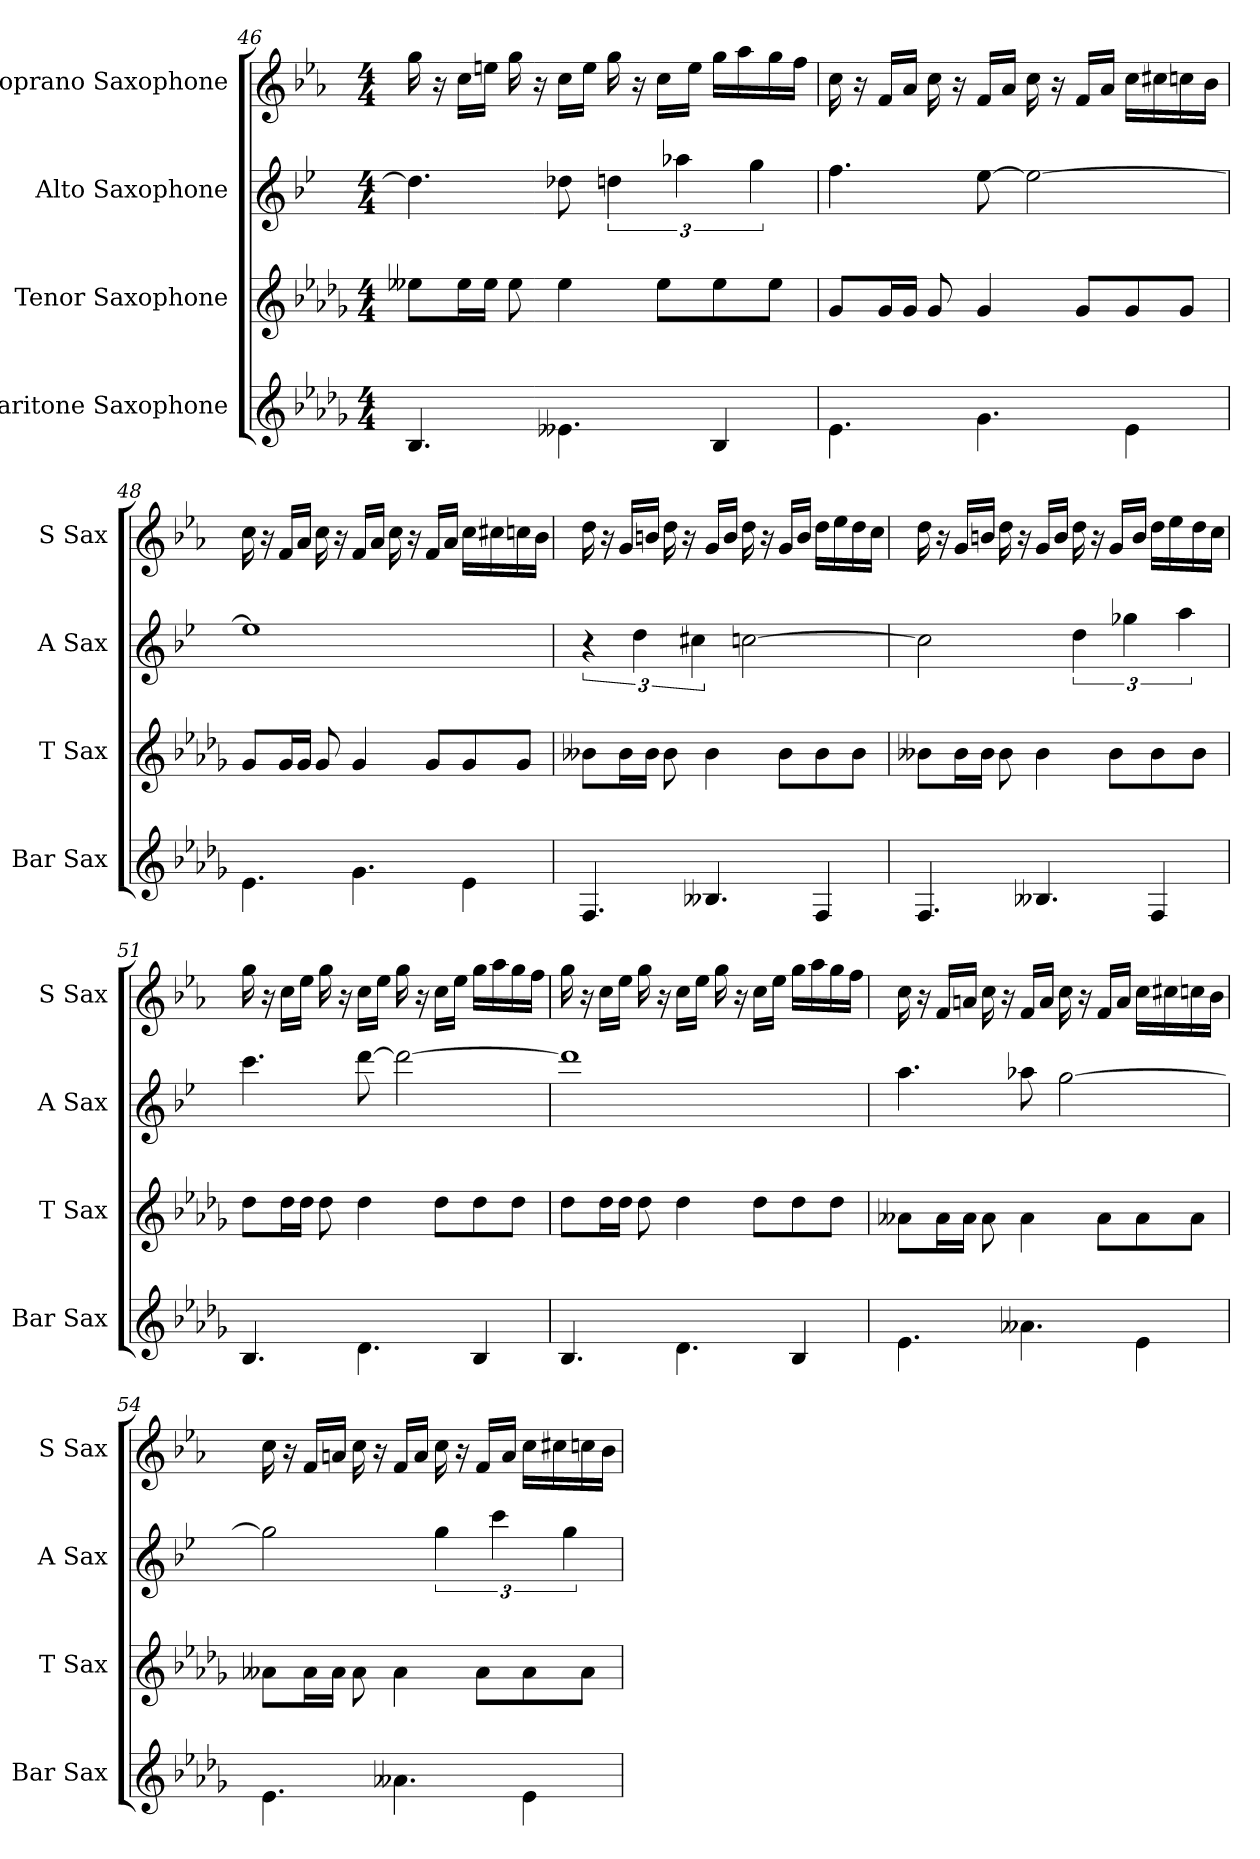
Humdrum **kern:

**kern	**kern	**kern	**kern
*part4	*part3	*part2	*part1
*staff4	*staff3	*staff2	*staff1
*I"Baritone Saxophone	*I"Tenor Saxophone	*I"Alto Saxophone	*I"Soprano Saxophone
*I'Bar Sax	*I'T Sax	*I'A Sax	*I'S Sax
!!LO:LB:g=z
*clefG2	*clefG2	*clefG2	*clefG2
*ITrd12c21	*ITrd8c14	*ITrd5c9	*ITrd1c2
*k[b-e-a-d-g-]	*k[b-e-a-d-g-]	*k[b-e-a-d-g-]	*k[b-e-a-d-g-]
*M4/4	*M4/4	*M4/4	*M4/4
=46	=46	=46	=46
4.BB-/	8e--X\L	4.f\]	16ff\
.	.	.	16r
.	16e--\L	.	16b-\LL
.	16e--\JJ	.	16ddn\JJ
.	8e--\	.	16ff\
.	.	.	16r
4.E--X\	4e--\	8f-X\	16b-\LL
.	.	.	16dd\JJ
.	.	6fn\	16ff\
.	.	.	16r
.	8e--\L	.	16b-\LL
.	.	6cc-X\	.
.	.	.	16dd\JJ
4BB-/	8e--\	.	16ff\LL
.	.	.	16gg-\
.	.	6b-\	.
.	8e--\J	.	16ff\
.	.	.	16ee-\JJ
=47	=47	=47	=47
4.E-\	8G-/L	4.a-\	16b-\
.	.	.	16r
.	16G-/L	.	16e-/LL
.	16G-/JJ	.	16g-/JJ
.	8G-/	.	16b-\
.	.	.	16r
4.G-\	4G-/	[8g-\	16e-/LL
.	.	.	16g-/JJ
.	.	2g-\_	16b-\
.	.	.	16r
.	8G-/L	.	16e-/LL
.	.	.	16g-/JJ
4E-\	8G-/	.	16b-\LL
.	.	.	16bn\
.	8G-/J	.	16b-X\
.	.	.	16a-\JJ
!!LO:LB:g=z
=48	=48	=48	=48
4.E-\	8G-/L	1g-]	16b-\
.	.	.	16r
.	16G-/L	.	16e-/LL
.	16G-/JJ	.	16g-/JJ
.	8G-/	.	16b-\
.	.	.	16r
4.G-\	4G-/	.	16e-/LL
.	.	.	16g-/JJ
.	.	.	16b-\
.	.	.	16r
.	8G-/L	.	16e-/LL
.	.	.	16g-/JJ
4E-\	8G-/	.	16b-\LL
.	.	.	16bn\
.	8G-/J	.	16b-X\
.	.	.	16a-\JJ
=49	=49	=49	=49
4.FF/	8B--X\L	6r	16cc\
.	.	.	16r
.	16B--\L	.	16f/LL
.	.	6f\	.
.	16B--\JJ	.	16an/JJ
.	8B--\	.	16cc\
.	.	.	16r
.	.	6en\	.
4.BB--X/	4B--\	.	16f/LL
.	.	.	16a/JJ
.	.	[2e-X\	16cc\
.	.	.	16r
.	8B--\L	.	16f/LL
.	.	.	16a/JJ
4FF/	8B--\	.	16cc\LL
.	.	.	16dd-\
.	8B--\J	.	16cc\
.	.	.	16b-\JJ
!!LO:PB:g=z
=50	=50	=50	=50
4.FF/	8B--X\L	2e-\]	16cc\
.	.	.	16r
.	16B--\L	.	16f/LL
.	16B--\JJ	.	16an/JJ
.	8B--\	.	16cc\
.	.	.	16r
4.BB--X/	4B--\	.	16f/LL
.	.	.	16a/JJ
.	.	6f\	16cc\
.	.	.	16r
.	8B--\L	.	16f/LL
.	.	6b--X\	.
.	.	.	16a/JJ
4FF/	8B--\	.	16cc\LL
.	.	.	16dd-\
.	.	6cc\	.
.	8B--\J	.	16cc\
.	.	.	16b-\JJ
=51	=51	=51	=51
4.BB-/	8d-\L	4.ee-\	16ff\
.	.	.	16r
.	16d-\L	.	16b-\LL
.	16d-\JJ	.	16dd-\JJ
.	8d-\	.	16ff\
.	.	.	16r
4.D-\	4d-\	[8ff\	16b-\LL
.	.	.	16dd-\JJ
.	.	2ff\_	16ff\
.	.	.	16r
.	8d-\L	.	16b-\LL
.	.	.	16dd-\JJ
4BB-/	8d-\	.	16ff\LL
.	.	.	16gg-\
.	8d-\J	.	16ff\
.	.	.	16ee-\JJ
!!LO:LB:g=z
=52	=52	=52	=52
4.BB-/	8d-\L	1ff]	16ff\
.	.	.	16r
.	16d-\L	.	16b-\LL
.	16d-\JJ	.	16dd-\JJ
.	8d-\	.	16ff\
.	.	.	16r
4.D-\	4d-\	.	16b-\LL
.	.	.	16dd-\JJ
.	.	.	16ff\
.	.	.	16r
.	8d-\L	.	16b-\LL
.	.	.	16dd-\JJ
4BB-/	8d-\	.	16ff\LL
.	.	.	16gg-\
.	8d-\J	.	16ff\
.	.	.	16ee-\JJ
=53	=53	=53	=53
4.E-\	8A--X\L	4.cc\	16b-\
.	.	.	16r
.	16A--\L	.	16e-/LL
.	16A--\JJ	.	16gn/JJ
.	8A--\	.	16b-\
.	.	.	16r
4.A--X\	4A--\	8cc-X\	16e-/LL
.	.	.	16g/JJ
.	.	[2b-\	16b-\
.	.	.	16r
.	8A--\L	.	16e-/LL
.	.	.	16g/JJ
4E-\	8A--\	.	16b-\LL
.	.	.	16bn\
.	8A--\J	.	16b-X\
.	.	.	16a-\JJ
!!LO:LB:g=z
=54	=54	=54	=54
4.E-\	8A--X\L	2b-\]	16b-\
.	.	.	16r
.	16A--\L	.	16e-/LL
.	16A--\JJ	.	16gn/JJ
.	8A--\	.	16b-\
.	.	.	16r
4.A--X\	4A--\	.	16e-/LL
.	.	.	16g/JJ
.	.	6b-\	16b-\
.	.	.	16r
.	8A--\L	.	16e-/LL
.	.	6ee-\	.
.	.	.	16g/JJ
4E-\	8A--\	.	16b-\LL
.	.	.	16bn\
.	.	6b-\	.
.	8A--\J	.	16b-X\
.	.	.	16a-\JJ
=	=	=	=
*-	*-	*-	*-
